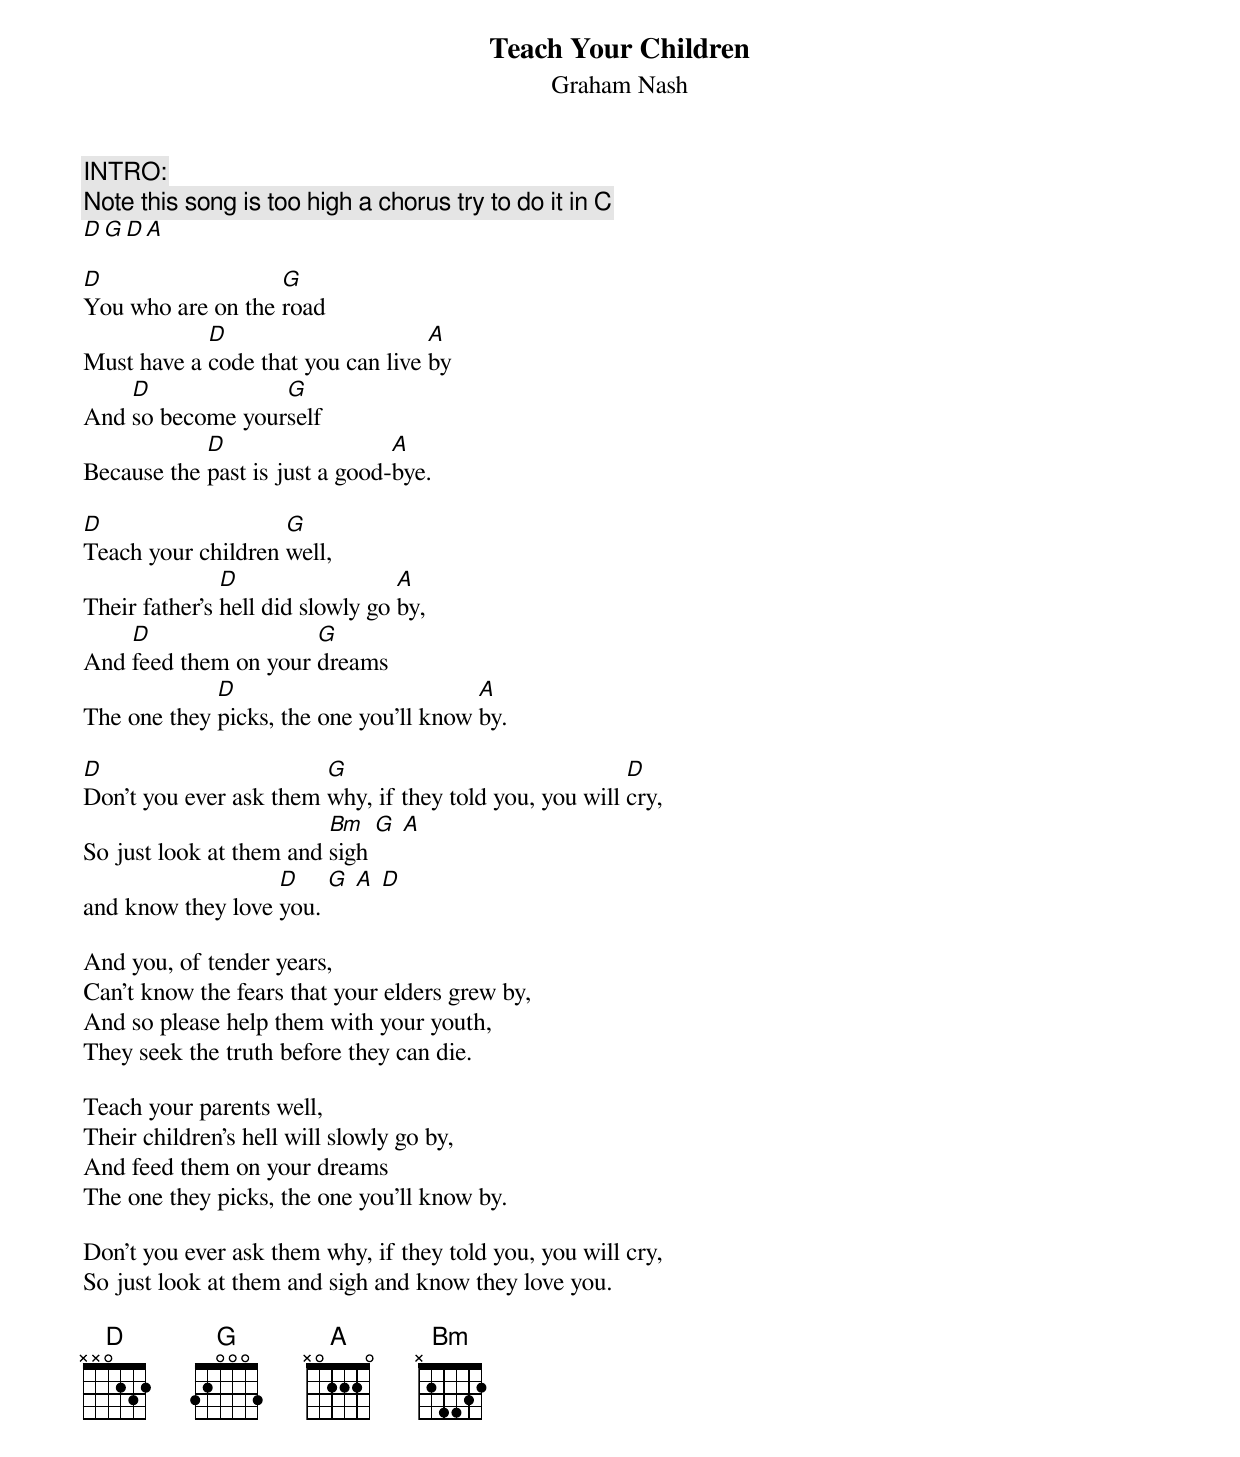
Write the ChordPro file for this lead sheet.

{title: Teach Your Children}
{subtitle: Graham Nash}
{c:INTRO:}
{c: Note this song is too high a chorus try to do it in C}
[D][G][D][A]

[D]You who are on the [G]road
Must have a [D]code that you can live [A]by
And [D]so become your[G]self
Because the [D]past is just a good-[A]bye.

[D]Teach your children [G]well,
Their father's [D]hell did slowly go [A]by,
And [D]feed them on your [G]dreams
The one they [D]picks, the one you'll know [A]by.

[D]Don't you ever ask them [G]why, if they told you, you will [D]cry,
So just look at them and [Bm]sigh [G] [A]
and know they love [D]you. [G] [A] [D]

And you, of tender years,
Can't know the fears that your elders grew by,
And so please help them with your youth,
They seek the truth before they can die.

Teach your parents well,
Their children's hell will slowly go by,
And feed them on your dreams
The one they picks, the one you'll know by.

Don't you ever ask them why, if they told you, you will cry,
So just look at them and sigh and know they love you.
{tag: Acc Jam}
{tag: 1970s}
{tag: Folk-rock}

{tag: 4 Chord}
